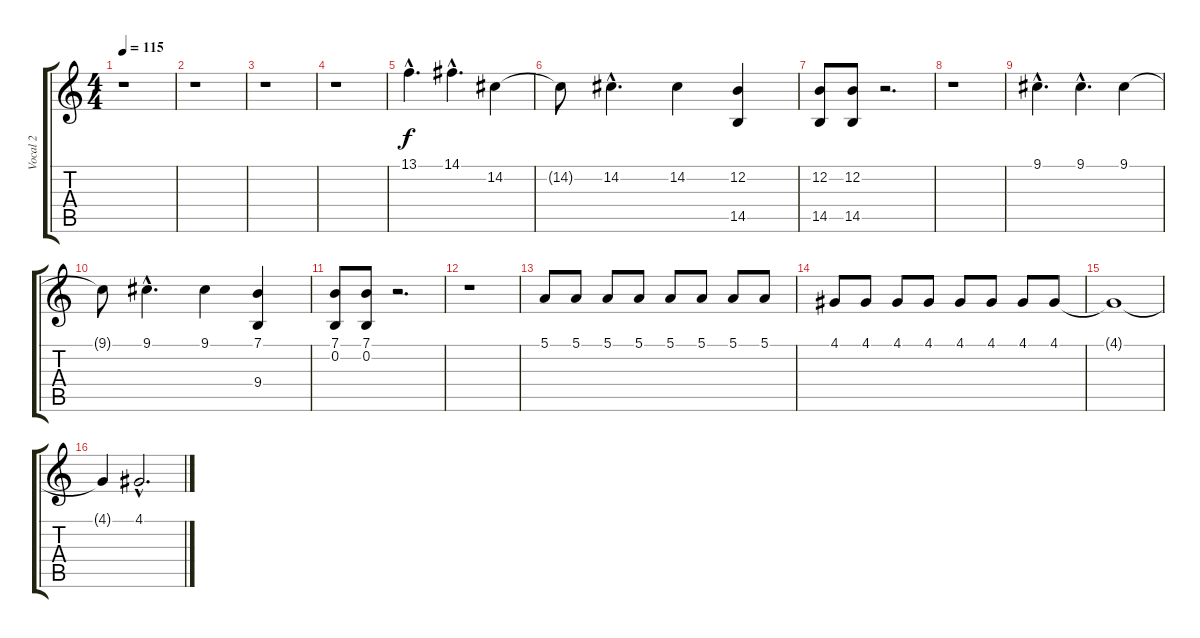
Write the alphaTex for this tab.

\track ("Vocal 2" "Vocal 2") {instrument lead2sawtooth}
\staff {score tabs}
\tuning (E4 B3 G3 D3 A2 E2) {hide}
\ts (4 4)
\tempo 115
\clef g2
\ks c
r.1{dy f} |
r.1 |
r.1 |
r.1 |
13.1{hac}.4{d} 14.1{hac}.4{d} 14.2.4 |
14.2{t}.8 14.2{hac}.4{d} 14.2.4 (12.2 14.5).4 |
(12.2 14.5).8 (12.2 14.5).8 r.2{d} |
r.1 |
9.1{hac}.4{d} 9.1{hac}.4{d} 9.1.4 |
9.1{t}.8 9.1{hac}.4{d} 9.1.4 (7.1 9.4).4 |
(7.1 0.2).8 (7.1 0.2).8 r.2{d} |
r.1 |
5.1.8 5.1.8 5.1.8 5.1.8 5.1.8 5.1.8 5.1.8 5.1.8 |
4.1.8 4.1.8 4.1.8 4.1.8 4.1.8 4.1.8 4.1.8 4.1.8 |
4.1{t}.1 |
4.1{t}.4 4.1{hac}.2{d}
